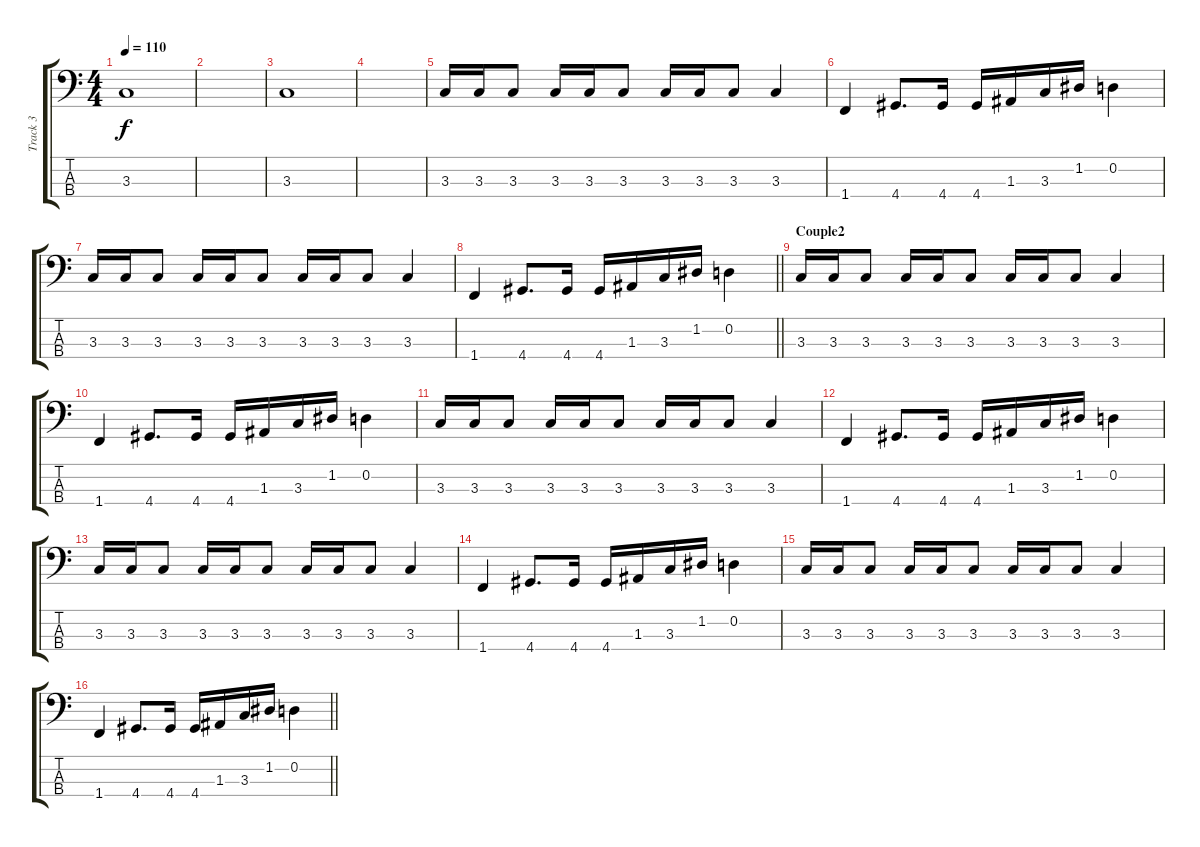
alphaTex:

\track ("Track 3" "Track 3") {instrument electricbassfinger}
\staff {score tabs}
\tuning (G2 D2 A1 E1) {hide}
\ts (4 4)
\tempo 110
\clef f4
\ks c
3.3.1{dy f} |
|
3.3.1 |
|
3.3.16 3.3.16 3.3.8 3.3.16 3.3.16 3.3.8 3.3.16 3.3.16 3.3.8 3.3.4 |
1.4.4 4.4.8{d} 4.4.16 4.4.16 1.3.16 3.3.16 1.2.16 0.2.4 |
3.3.16 3.3.16 3.3.8 3.3.16 3.3.16 3.3.8 3.3.16 3.3.16 3.3.8 3.3.4 |
\barLineRight lightlight
1.4.4 4.4.8{d} 4.4.16 4.4.16 1.3.16 3.3.16 1.2.16 0.2.4 |
\section ("" "Couple2")
3.3.16 3.3.16 3.3.8 3.3.16 3.3.16 3.3.8 3.3.16 3.3.16 3.3.8 3.3.4 |
1.4.4 4.4.8{d} 4.4.16 4.4.16 1.3.16 3.3.16 1.2.16 0.2.4 |
3.3.16 3.3.16 3.3.8 3.3.16 3.3.16 3.3.8 3.3.16 3.3.16 3.3.8 3.3.4 |
1.4.4 4.4.8{d} 4.4.16 4.4.16 1.3.16 3.3.16 1.2.16 0.2.4 |
3.3.16 3.3.16 3.3.8 3.3.16 3.3.16 3.3.8 3.3.16 3.3.16 3.3.8 3.3.4 |
1.4.4 4.4.8{d} 4.4.16 4.4.16 1.3.16 3.3.16 1.2.16 0.2.4 |
3.3.16 3.3.16 3.3.8 3.3.16 3.3.16 3.3.8 3.3.16 3.3.16 3.3.8 3.3.4 |
\barLineRight lightlight
1.4.4 4.4.8{d} 4.4.16 4.4.16 1.3.16 3.3.16 1.2.16 0.2.4
